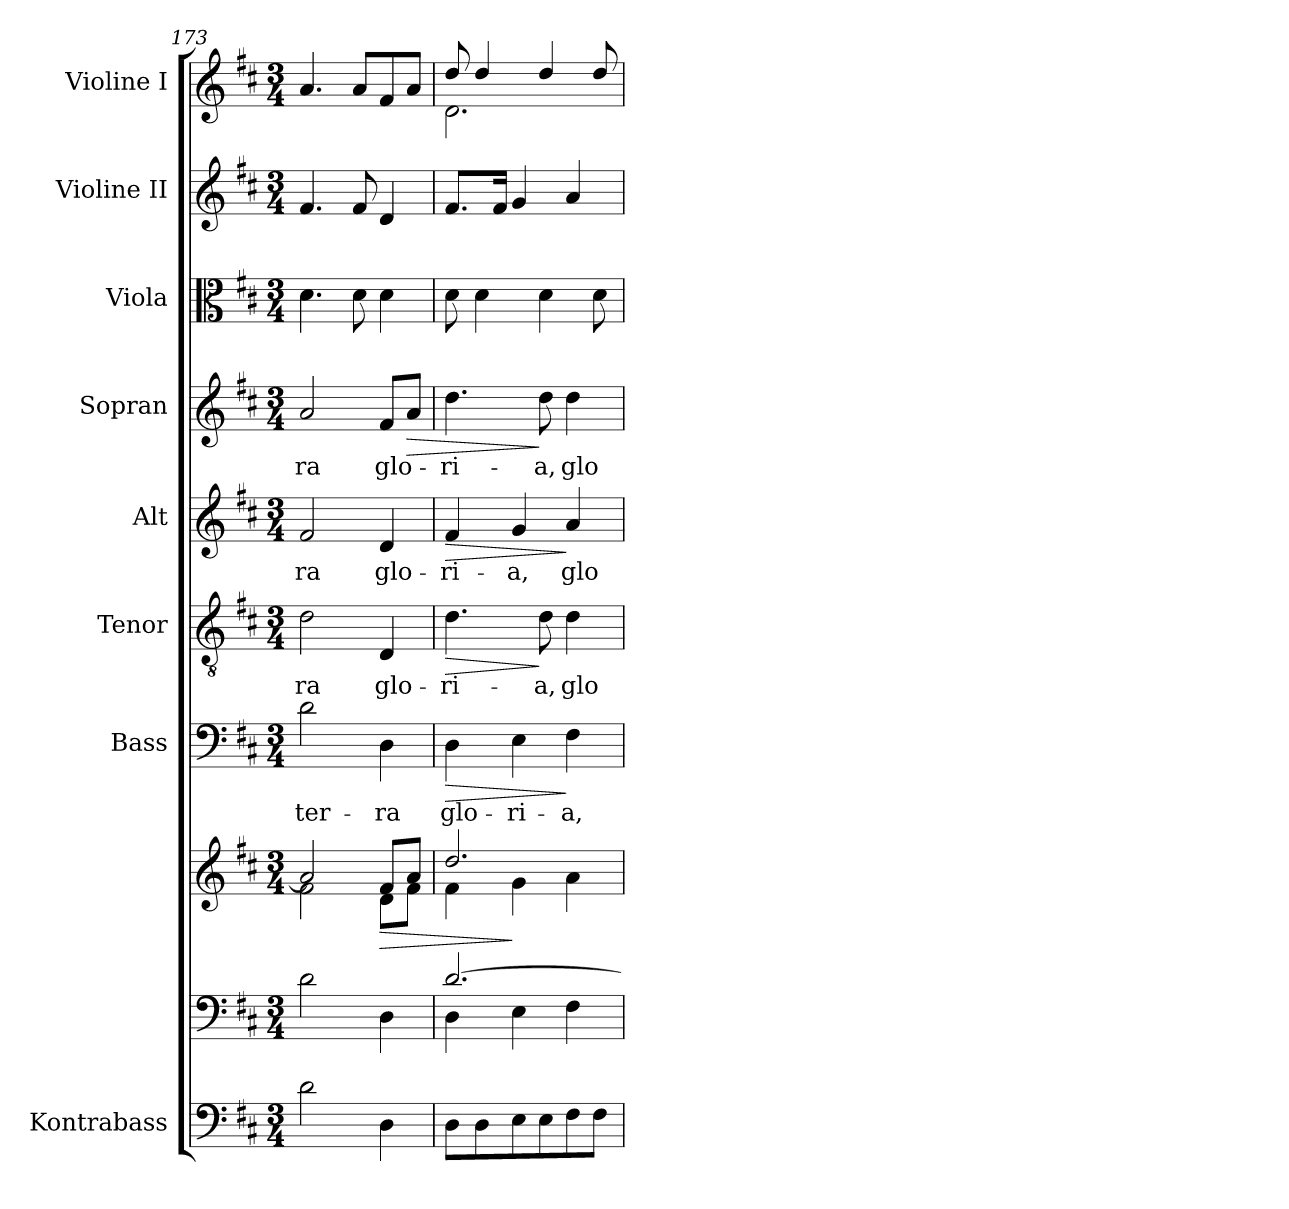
**kern	**kern	**kern	**dynam	**kern	**text	**dynam	**kern	**text	**dynam	**kern	**text	**dynam	**kern	**text	**dynam	**kern	**kern	**kern
*part9	*part8	*part8	*part8	*part7	*part7	*part7	*part6	*part6	*part6	*part5	*part5	*part5	*part4	*part4	*part4	*part3	*part2	*part1
*staff10	*staff9	*staff8	*staff8/9	*staff7	*staff7	*staff7	*staff6	*staff6	*staff6	*staff5	*staff5	*staff5	*staff4	*staff4	*staff4	*staff3	*staff2	*staff1
*I"Kontrabass	*	*	*	*I"Bass	*	*	*I"Tenor	*	*	*I"Alt	*	*	*I"Sopran	*	*	*I"Viola	*I"Violine II	*I"Violine I
*I'Kb.	*	*	*	*I'B.	*	*	*I'T.	*	*	*I'A.	*	*	*I'S.	*	*	*I'Vla.	*I'Vl. II	*I'Vl. I
*clefF4	*clefF4	*clefG2	*	*clefF4	*	*	*clefGv2	*	*	*clefG2	*	*	*clefG2	*	*	*clefC3	*clefG2	*clefG2
*ITrd7c12	*	*	*	*	*	*	*	*	*	*	*	*	*	*	*	*	*	*
*k[f#c#]	*k[f#c#]	*k[f#c#]	*	*k[f#c#]	*	*	*k[f#c#]	*	*	*k[f#c#]	*	*	*k[f#c#]	*	*	*k[f#c#]	*k[f#c#]	*k[f#c#]
*D:	*D:	*D:	*	*D:	*	*	*D:	*	*	*D:	*	*	*D:	*	*	*D:	*D:	*D:
*M3/4	*M3/4	*M3/4	*	*M3/4	*	*	*M3/4	*	*	*M3/4	*	*	*M3/4	*	*	*M3/4	*M3/4	*M3/4
=173	=173	=173	=173	=173	=173	=173	=173	=173	=173	=173	=173	=173	=173	=173	=173	=173	=173	=173
*	*	*^	*	*	*	*	*	*	*	*	*	*	*	*	*	*	*	*
!	!	!	!	!	!	!LO:LY:b	!	!	!LO:LY:b	!	!	!LO:LY:b	!	!	!LO:LY:b	!	!	!	!
2D\	2d\	2a/]	2f#\	.	2d\	ter-	.	2d\	-ra	.	2f#/	-ra	.	2a/	-ra	.	4.d\	4.f#/	4.a/
.	.	.	.	.	.	.	.	.	.	.	.	.	.	.	.	.	8d\	8f#/	8a/L
!	!	!	!	!LO:HP:b	!	!LO:LY:b	!	!	!LO:LY:b	!	!	!LO:LY:b	!	!	!LO:LY:b	!	!	!	!
4DD\	4D\	8f#/L	8d\L	>	4D\	-ra	.	4D/	glo-	.	4d/	glo-	.	8f#/L	glo-	.	4d\	4d/	8f#/
!	!	!	!	!	!	!	!	!	!	!	!	!	!	!	!	!LO:HP:b	!	!	!
.	.	8a/J	8f#\J	.	.	.	.	.	.	.	.	.	.	8a/J	.	>	.	.	8a/J
!!LO:PB:g=z
=174	=174	=174	=174	=174	=174	=174	=174	=174	=174	=174	=174	=174	=174	=174	=174	=174	=174	=174	=174
*	*^	*	*	*	*	*	*	*	*	*	*	*	*	*	*	*	*	*	*
!	!	!	!	!	!	!	!LO:LY:b	!LO:HP:b	!	!LO:LY:b	!LO:HP:b	!	!LO:LY:b	!LO:HP:b	!	!LO:LY:b	!	!	!	!
*	*	*	*	*	*	*	*	*	*	*	*	*	*	*	*	*	*	*	*	*^
8DD\L	[>2.d/	4D\	2.dd/	4f#\	.	4D\	glo-	>	4.d\	-ri-	>	4f#/	-ri-	>	4.dd\	-ri-	.	8d\	8.f#/L	8dd/	2.d\
8DD\	.	.	.	.	.	.	.	.	.	.	.	.	.	.	.	.	.	4d\	.	4dd/	.
.	.	.	.	.	.	.	.	.	.	.	.	.	.	.	.	.	.	.	16f#/Jk	.	.
!	!	!	!	!	!	!	!LO:LY:b	!	!	!	!	!	!LO:LY:b	!	!	!	!	!	!	!	!
8EE\	.	4E\	.	4g\	]	4E\	-ri-	.	.	.	.	4g/	-a,	.	.	.	.	.	4g/	.	.
!	!	!	!	!	!	!	!	!	!	!LO:LY:b	!	!	!	!	!	!LO:LY:b	!	!	!	!	!
8EE\	.	.	.	.	.	.	.	.	8d\	-a,	]	.	.	.	8dd\	-a,	]	4d\	.	4dd/	.
!	!	!	!	!	!	!	!LO:LY:b	!	!	!LO:LY:b	!	!	!LO:LY:b	!	!	!LO:LY:b	!	!	!	!	!
8FF#\	.	4F#\	.	4a\	.	4F#\	-a,	]	4d\	glo-	.	4a/	glo-	]	4dd\	glo-	.	.	4a/	.	.
8FF#\J	.	.	.	.	.	.	.	.	.	.	.	.	.	.	.	.	.	8d\	.	8dd/	.
*	*v	*v	*	*	*	*	*	*	*	*	*	*	*	*	*	*	*	*	*	*v	*v
*	*	*v	*v	*	*	*	*	*	*	*	*	*	*	*	*	*	*	*	*
=	=	=	=	=	=	=	=	=	=	=	=	=	=	=	=	=	=	=
*-	*-	*-	*-	*-	*-	*-	*-	*-	*-	*-	*-	*-	*-	*-	*-	*-	*-	*-
